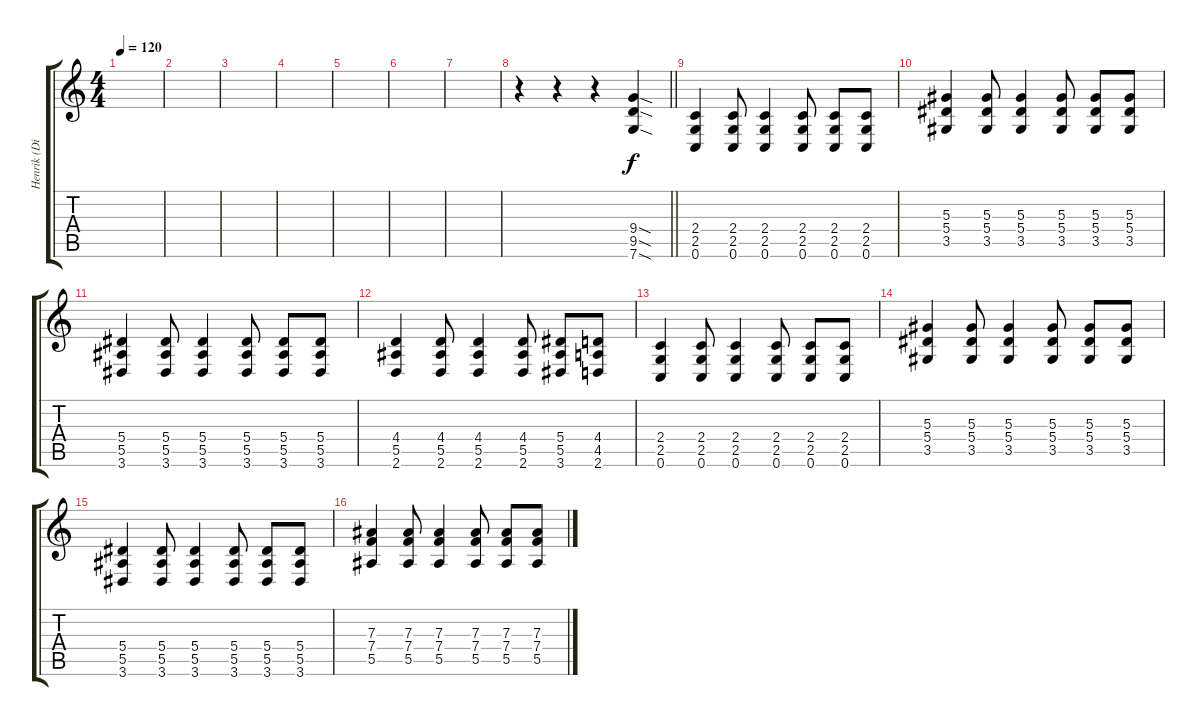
\track ("Henrik (Dist)" "Henrik (Di") {instrument distortionguitar}
\staff {score tabs}
\tuning (C4 G3 Eb3 Bb2 F2 C2) {hide}
\ts (4 4)
\tempo 120
\clef g2
\ks c
|
|
|
|
|
|
|
\barLineRight lightlight
r.4 r.4 r.4 (9.4{sod} 9.5{sod} 7.6{sod}).4 |
(2.4 2.5 0.6).4 (2.4 2.5 0.6).8 (2.4 2.5 0.6).4 (2.4 2.5 0.6).8 (2.4 2.5 0.6).8 (2.4 2.5 0.6).8 |
(5.3 5.4 3.5).4 (5.3 5.4 3.5).8 (5.3 5.4 3.5).4 (5.3 5.4 3.5).8 (5.3 5.4 3.5).8 (5.3 5.4 3.5).8 |
(5.4 5.5 3.6).4 (5.4 5.5 3.6).8 (5.4 5.5 3.6).4 (5.4 5.5 3.6).8 (5.4 5.5 3.6).8 (5.4 5.5 3.6).8 |
(4.4 5.5 2.6).4 (4.4 5.5 2.6).8 (4.4 5.5 2.6).4 (4.4 5.5 2.6).8 (5.4 5.5 3.6).8 (4.4 4.5 2.6).8 |
(2.4 2.5 0.6).4 (2.4 2.5 0.6).8 (2.4 2.5 0.6).4 (2.4 2.5 0.6).8 (2.4 2.5 0.6).8 (2.4 2.5 0.6).8 |
(5.3 5.4 3.5).4 (5.3 5.4 3.5).8 (5.3 5.4 3.5).4 (5.3 5.4 3.5).8 (5.3 5.4 3.5).8 (5.3 5.4 3.5).8 |
(5.4 5.5 3.6).4 (5.4 5.5 3.6).8 (5.4 5.5 3.6).4 (5.4 5.5 3.6).8 (5.4 5.5 3.6).8 (5.4 5.5 3.6).8 |
(7.3 7.4 5.5).4 (7.3 7.4 5.5).8 (7.3 7.4 5.5).4 (7.3 7.4 5.5).8 (7.3 7.4 5.5).8 (7.3 7.4 5.5).8
